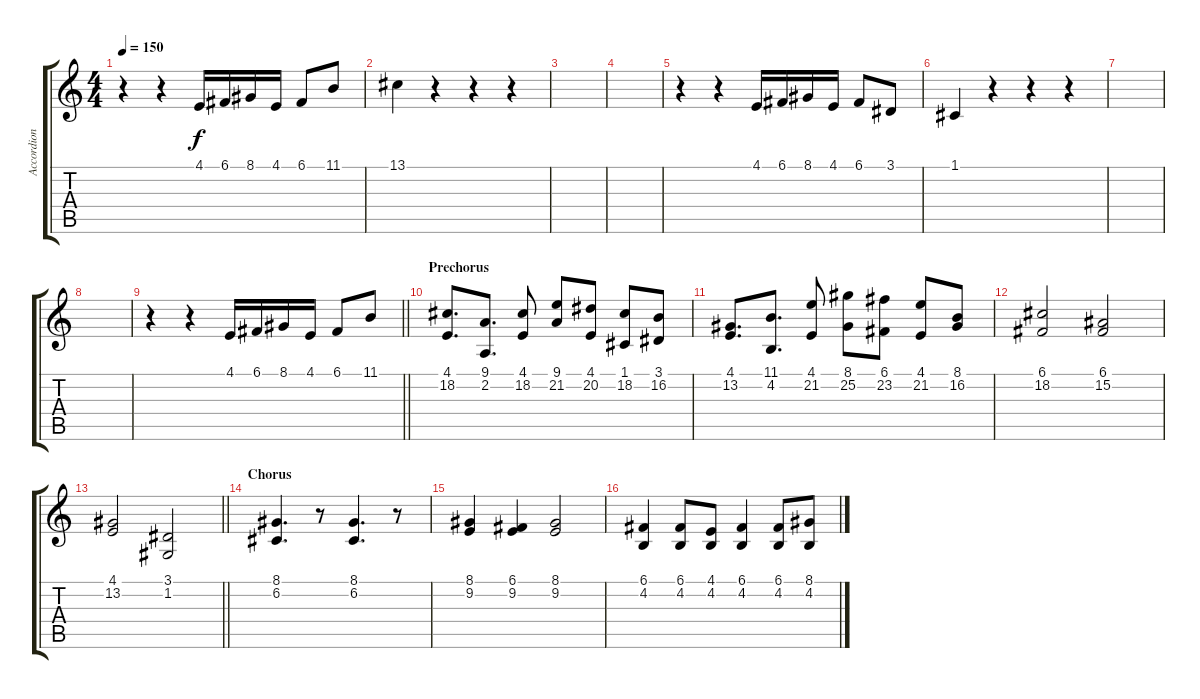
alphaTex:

\track ("Accordion" "Accordion") {instrument accordion}
\staff {score tabs}
\tuning (C4 G3 Eb3 Bb2 F2 C2) {hide}
\ts (4 4)
\tempo 150
\clef g2
\ks c
r.4{dy f} r.4 4.1.16 6.1.16 8.1.16 4.1.16 6.1.8 11.1.8 |
13.1.4 r.4 r.4 r.4 |
|
|
r.4 r.4 4.1.16 6.1.16 8.1.16 4.1.16 6.1.8 3.1.8 |
1.1.4 r.4 r.4 r.4 |
|
|
\barLineRight lightlight
r.4 r.4 4.1.16 6.1.16 8.1.16 4.1.16 6.1.8 11.1.8 |
\section ("" "Prechorus")
(4.1 18.2).8{d} (9.1 2.2).8{d} (4.1 18.2).8 (9.1 21.2).8 (4.1 20.2).8 (1.1 18.2).8 (3.1 16.2).8 |
(4.1 13.2).8{d} (11.1 4.2).8{d} (4.1 21.2).8 (8.1 25.2).8 (6.1 23.2).8 (4.1 21.2).8 (8.1 16.2).8 |
(6.1 18.2).2 (6.1 15.2).2 |
\barLineRight lightlight
(4.1 13.2).2 (3.1 1.2).2 |
\section ("" "Chorus")
(8.1 6.2).4{d} r.8 (8.1 6.2).4{d} r.8 |
(8.1 9.2).4 (6.1 9.2).4 (8.1 9.2).2 |
(6.1 4.2).4 (6.1 4.2).8 (4.1 4.2).8 (6.1 4.2).4 (6.1 4.2).8 (8.1 4.2).8
